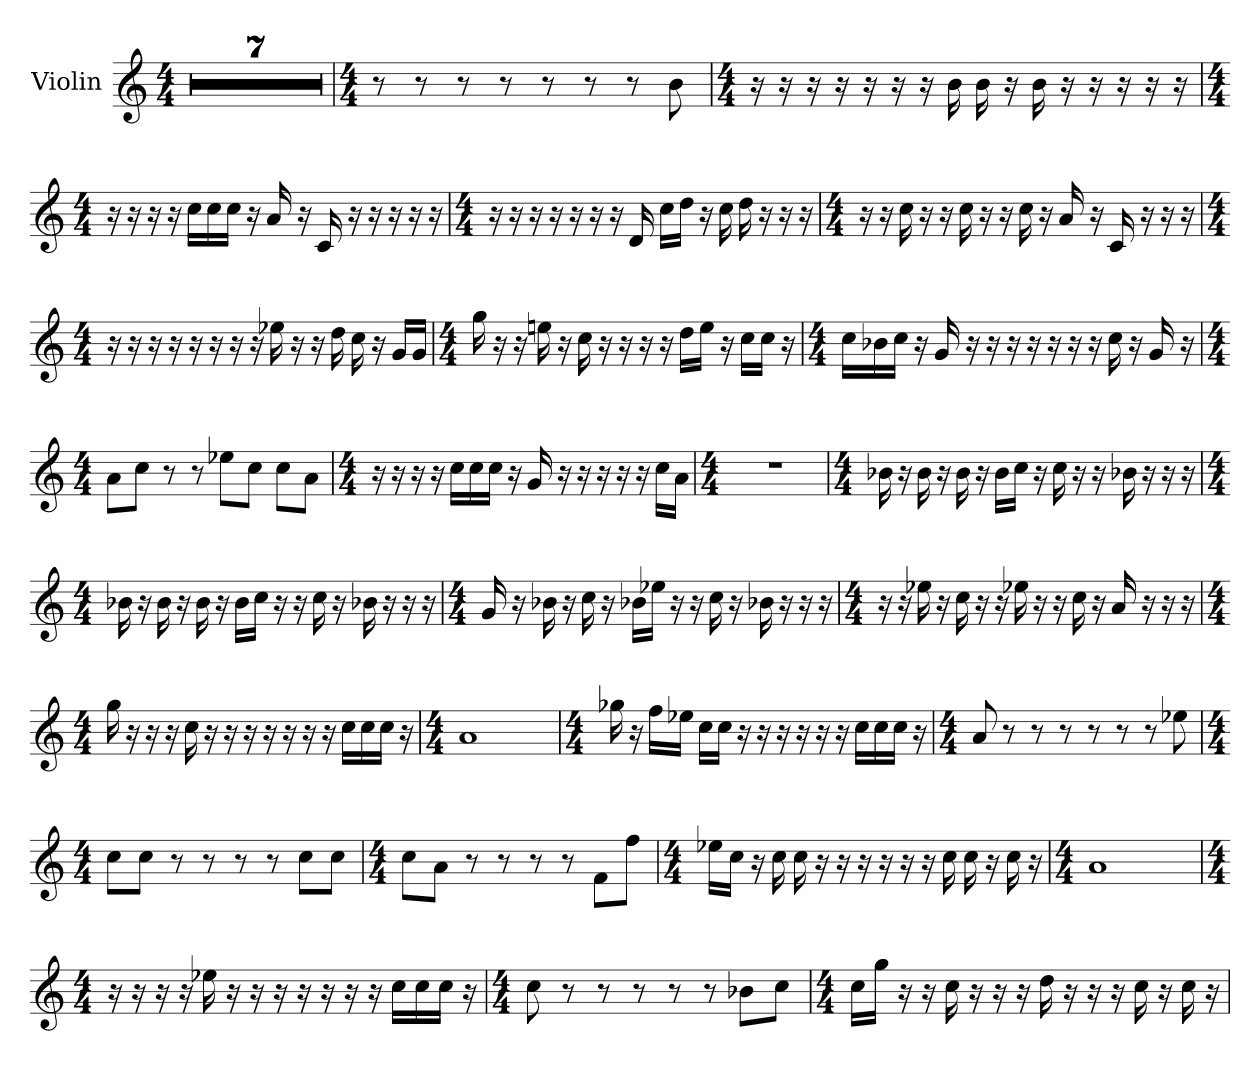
**kern
*part1
*staff1
*I"Violin
*I'Vln
*M4/4
=
1r
=
*M4/4
1r
=
*M4/4
1r
=
*M4/4
1r
=
*M4/4
1r
=
*M4/4
1r
=
*M4/4
1r
=
*M4/4
8r
8r
8r
8r
8r
8r
8r
8b
=
*M4/4
16r
16r
16r
16r
16r
16r
16r
16b
16b
16r
16b
16r
16r
16r
16r
16r
=
*M4/4
16r
16r
16r
16r
16ccLL
16cc
16ccJJ
16r
16a
16r
16c
16r
16r
16r
16r
16r
=
*M4/4
16r
16r
16r
16r
16r
16r
16r
16d
16ccLL
16ddJJ
16r
16cc
16dd
16r
16r
16r
=
*M4/4
16r
16r
16cc
16r
16r
16cc
16r
16r
16cc
16r
16a
16r
16c
16r
16r
16r
=
*M4/4
16r
16r
16r
16r
16r
16r
16r
16r
16ee-X
16r
16r
16dd
16cc
16r
16gLL
16gJJ
=
*M4/4
16gg
16r
16r
16een
16r
16cc
16r
16r
16r
16r
16ddLL
16eeJJ
16r
16ccLL
16ccJJ
16r
=
*M4/4
16ccLL
16b-X
16ccJJ
16r
16g
16r
16r
16r
16r
16r
16r
16r
16cc
16r
16g
16r
=
*M4/4
8aL
8ccJ
8r
8r
8ee-XL
8ccJ
8ccL
8aJ
=
*M4/4
16r
16r
16r
16r
16ccLL
16cc
16ccJJ
16r
16g
16r
16r
16r
16r
16r
16ccLL
16aJJ
=
*M4/4
1r
=
*M4/4
16b-X
16r
16b-
16r
16b-
16r
16b-LL
16ccJJ
16r
16cc
16r
16r
16b-X
16r
16r
16r
=
*M4/4
16b-X
16r
16b-
16r
16b-
16r
16b-LL
16ccJJ
16r
16r
16cc
16r
16b-X
16r
16r
16r
=
*M4/4
16g
16r
16b-X
16r
16cc
16r
16b-XLL
16ee-XJJ
16r
16r
16cc
16r
16b-X
16r
16r
16r
=
*M4/4
16r
16r
16ee-X
16r
16cc
16r
16r
16ee-X
16r
16r
16cc
16r
16a
16r
16r
16r
=
*M4/4
16gg
16r
16r
16r
16cc
16r
16r
16r
16r
16r
16r
16r
16ccLL
16cc
16ccJJ
16r
=
*M4/4
1a
=
*M4/4
16gg-X
16r
16ffLL
16ee-XJJ
16ccLL
16ccJJ
16r
16r
16r
16r
16r
16r
16ccLL
16cc
16ccJJ
16r
=
*M4/4
8a
8r
8r
8r
8r
8r
8r
8ee-X
=
*M4/4
8ccL
8ccJ
8r
8r
8r
8r
8ccL
8ccJ
=
*M4/4
8ccL
8aJ
8r
8r
8r
8r
8fL
8ffJ
=
*M4/4
16ee-XLL
16ccJJ
16r
16cc
16cc
16r
16r
16r
16r
16r
16r
16cc
16cc
16r
16cc
16r
=
*M4/4
1a
=
*M4/4
16r
16r
16r
16r
16ee-X
16r
16r
16r
16r
16r
16r
16r
16ccLL
16cc
16ccJJ
16r
=
*M4/4
8cc
8r
8r
8r
8r
8r
8b-XL
8ccJ
=
*M4/4
16ccLL
16ggJJ
16r
16r
16cc
16r
16r
16r
16dd
16r
16r
16r
16cc
16r
16cc
16r
=
*-
